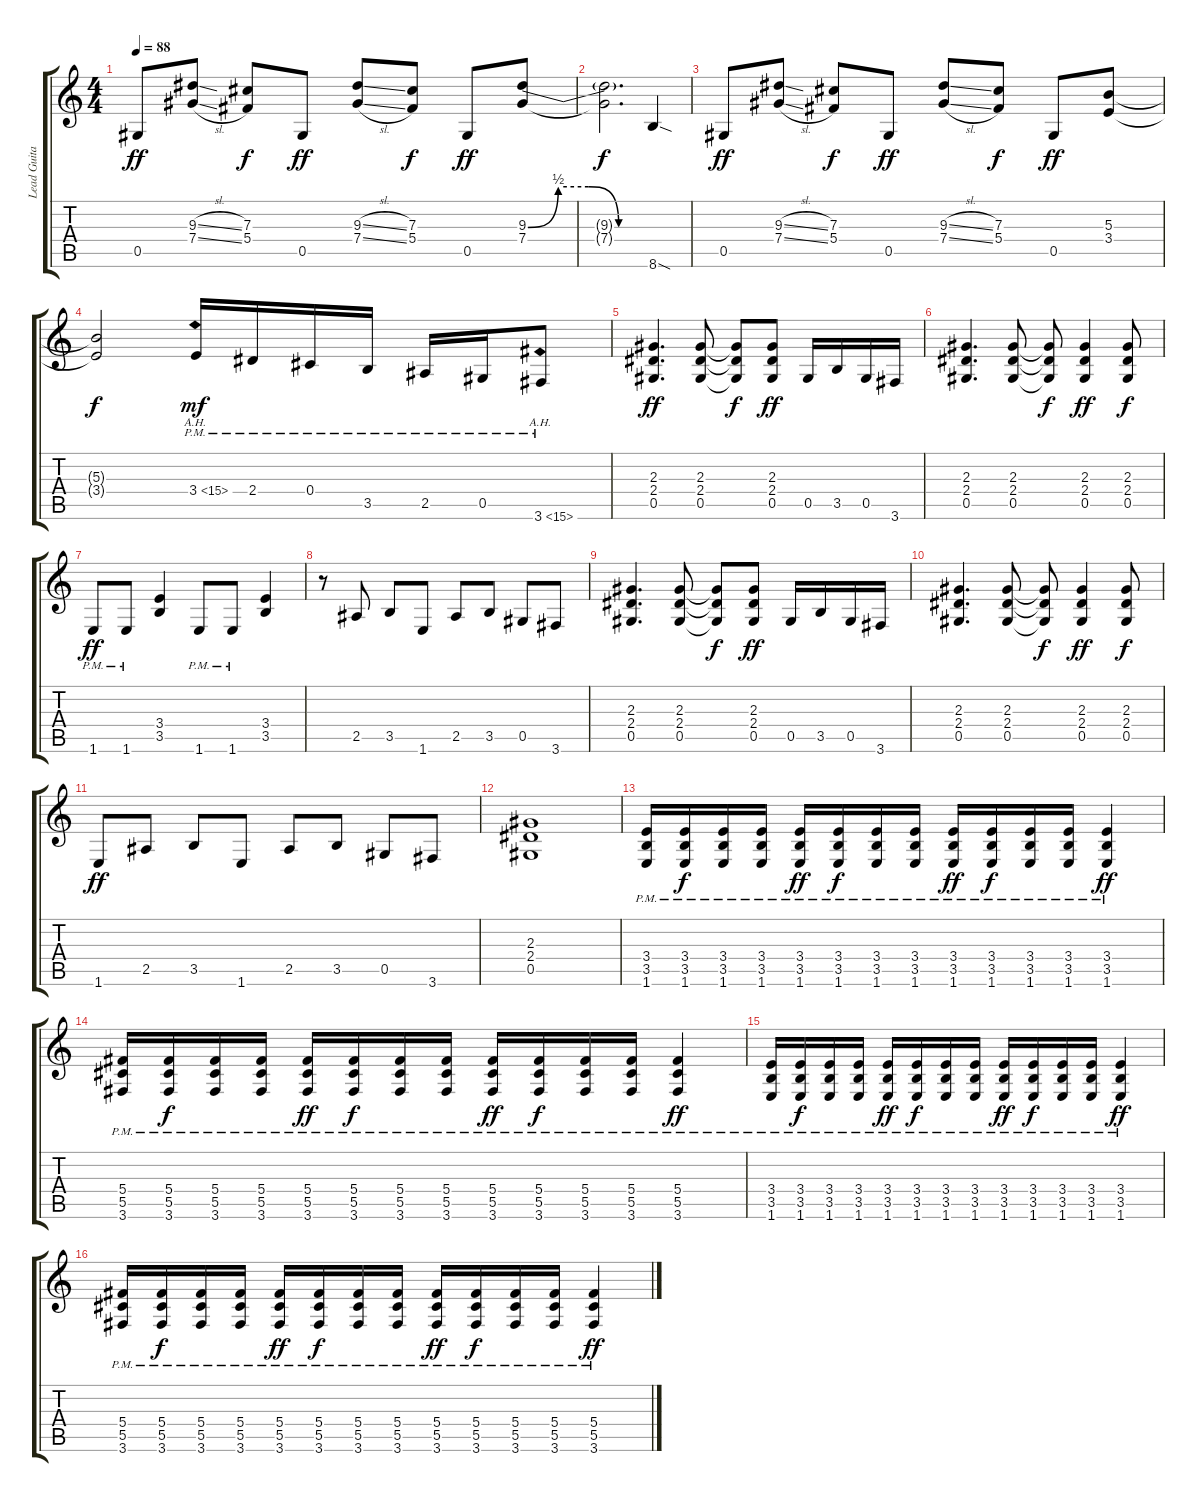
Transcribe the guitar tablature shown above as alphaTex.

\track ("Lead Guitar" "Lead Guita") {instrument distortionguitar}
\staff {score tabs}
\tuning (Eb4 Bb3 Gb3 Db3 Ab2 Eb2) {hide}
\ts (4 4)
\tempo 88
\clef g2
\ks c
0.5.8{dy ff} (9.3{sl} 7.4{sl}).8 (7.3 5.4).8{dy f} 0.5.8{dy ff} (9.3{sl} 7.4{sl}).8 (7.3 5.4).8{dy f} 0.5.8{dy ff} (9.3{be (custom 0 0 15 2 30 2 45 0 60 0)} 7.4).8 |
(9.3{t} 7.4{t}).2{d dy f} 8.6{sod}.4 |
0.5.8{dy ff} (9.3{sl} 7.4{sl}).8 (7.3 5.4).8{dy f} 0.5.8{dy ff} (9.3{sl} 7.4{sl}).8 (7.3 5.4).8{dy f} 0.5.8{dy ff} (5.3 3.4).8 |
(5.3{t} 3.4{t}).2{dy f} 3.4{ah 12 pm}.16{dy mf} 2.4{pm}.16 0.4{pm}.16 3.5{pm}.16 2.5{pm}.16 0.5{pm}.16 3.6{ah 12 pm}.8 |
(2.3 2.4 0.5).4{d dy ff} (2.3 2.4 0.5).8 (2.3{t} 2.4{t} 0.5{t}).8{dy f} (2.3 2.4 0.5).8{dy ff} 0.5.16 3.5.16 0.5.16 3.6.16 |
(2.3 2.4 0.5).4{d} (2.3 2.4 0.5).8 (2.3{t} 2.4{t} 0.5{t}).8{dy f} (2.3 2.4 0.5).4{dy ff} (2.3 2.4 0.5).8{dy f} |
1.6{pm}.8{dy ff} 1.6{pm}.8 (3.4 3.5).4 1.6{pm}.8 1.6{pm}.8 (3.4 3.5).4 |
r.8 2.5.8 3.5.8 1.6.8 2.5.8 3.5.8 0.5.8 3.6.8 |
(2.3 2.4 0.5).4{d} (2.3 2.4 0.5).8 (2.3{t} 2.4{t} 0.5{t}).8{dy f} (2.3 2.4 0.5).8{dy ff} 0.5.16 3.5.16 0.5.16 3.6.16 |
(2.3 2.4 0.5).4{d} (2.3 2.4 0.5).8 (2.3{t} 2.4{t} 0.5{t}).8{dy f} (2.3 2.4 0.5).4{dy ff} (2.3 2.4 0.5).8{dy f} |
1.6.8{dy ff} 2.5.8 3.5.8 1.6.8 2.5.8 3.5.8 0.5.8 3.6.8 |
(2.3 2.4 0.5).1 |
(3.4{pm} 3.5{pm} 1.6{pm}).16 (3.4{pm} 3.5{pm} 1.6{pm}).16{dy f} (3.4{pm} 3.5{pm} 1.6{pm}).16 (3.4{pm} 3.5{pm} 1.6{pm}).16 (3.4{pm} 3.5{pm} 1.6{pm}).16{dy ff} (3.4{pm} 3.5{pm} 1.6{pm}).16{dy f} (3.4{pm} 3.5{pm} 1.6{pm}).16 (3.4{pm} 3.5{pm} 1.6{pm}).16 (3.4{pm} 3.5{pm} 1.6{pm}).16{dy ff} (3.4{pm} 3.5{pm} 1.6{pm}).16{dy f} (3.4{pm} 3.5{pm} 1.6{pm}).16 (3.4{pm} 3.5{pm} 1.6{pm}).16 (3.4{pm} 3.5{pm} 1.6{pm}).4{dy ff} |
(5.4{pm} 5.5{pm} 3.6{pm}).16 (5.4{pm} 5.5{pm} 3.6{pm}).16{dy f} (5.4{pm} 5.5{pm} 3.6{pm}).16 (5.4{pm} 5.5{pm} 3.6{pm}).16 (5.4{pm} 5.5{pm} 3.6{pm}).16{dy ff} (5.4{pm} 5.5{pm} 3.6{pm}).16{dy f} (5.4{pm} 5.5{pm} 3.6{pm}).16 (5.4{pm} 5.5{pm} 3.6{pm}).16 (5.4{pm} 5.5{pm} 3.6{pm}).16{dy ff} (5.4{pm} 5.5{pm} 3.6{pm}).16{dy f} (5.4{pm} 5.5{pm} 3.6{pm}).16 (5.4{pm} 5.5{pm} 3.6{pm}).16 (5.4{pm} 5.5{pm} 3.6{pm}).4{dy ff} |
(3.4{pm} 3.5{pm} 1.6{pm}).16 (3.4{pm} 3.5{pm} 1.6{pm}).16{dy f} (3.4{pm} 3.5{pm} 1.6{pm}).16 (3.4{pm} 3.5{pm} 1.6{pm}).16 (3.4{pm} 3.5{pm} 1.6{pm}).16{dy ff} (3.4{pm} 3.5{pm} 1.6{pm}).16{dy f} (3.4{pm} 3.5{pm} 1.6{pm}).16 (3.4{pm} 3.5{pm} 1.6{pm}).16 (3.4{pm} 3.5{pm} 1.6{pm}).16{dy ff} (3.4{pm} 3.5{pm} 1.6{pm}).16{dy f} (3.4{pm} 3.5{pm} 1.6{pm}).16 (3.4{pm} 3.5{pm} 1.6{pm}).16 (3.4{pm} 3.5{pm} 1.6{pm}).4{dy ff} |
(5.4{pm} 5.5{pm} 3.6{pm}).16 (5.4{pm} 5.5{pm} 3.6{pm}).16{dy f} (5.4{pm} 5.5{pm} 3.6{pm}).16 (5.4{pm} 5.5{pm} 3.6{pm}).16 (5.4{pm} 5.5{pm} 3.6{pm}).16{dy ff} (5.4{pm} 5.5{pm} 3.6{pm}).16{dy f} (5.4{pm} 5.5{pm} 3.6{pm}).16 (5.4{pm} 5.5{pm} 3.6{pm}).16 (5.4{pm} 5.5{pm} 3.6{pm}).16{dy ff} (5.4{pm} 5.5{pm} 3.6{pm}).16{dy f} (5.4{pm} 5.5{pm} 3.6{pm}).16 (5.4{pm} 5.5{pm} 3.6{pm}).16 (5.4{pm} 5.5{pm} 3.6{pm}).4{dy ff}
